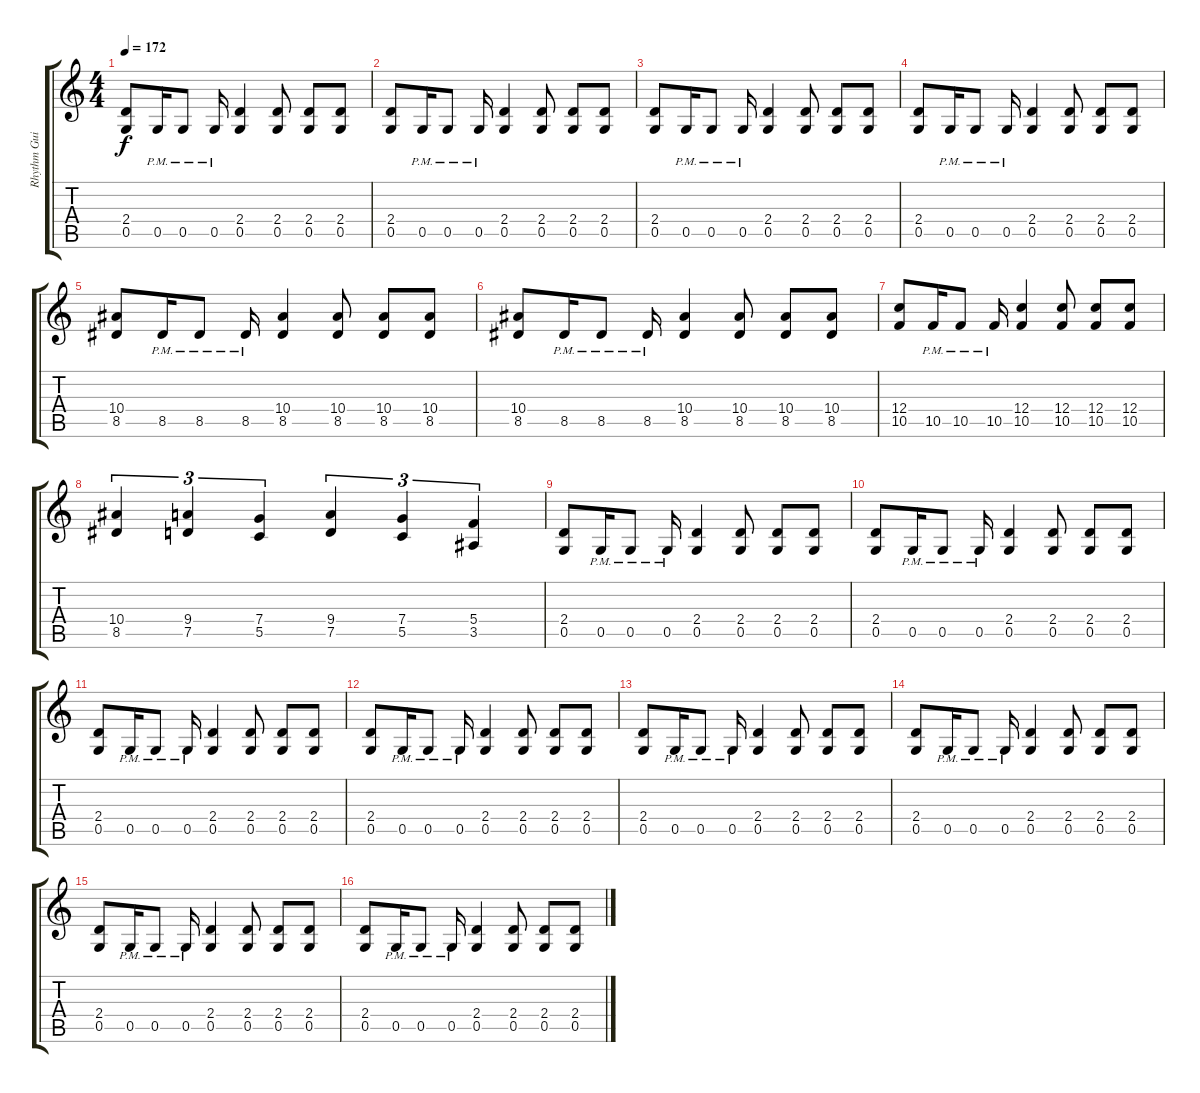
\track ("Rhythm Guitar 1" "Rhythm Gui") {instrument distortionguitar}
\staff {score tabs}
\tuning (D4 A3 F3 C3 G2 C2) {hide}
\ts (4 4)
\tempo 172
\clef g2
\ks c
(2.4 0.5).8{dy f} 0.5{pm}.16 0.5{pm}.8 0.5{pm}.16 (2.4 0.5).4 (2.4 0.5).8 (2.4 0.5).8 (2.4 0.5).8 |
(2.4 0.5).8 0.5{pm}.16 0.5{pm}.8 0.5{pm}.16 (2.4 0.5).4 (2.4 0.5).8 (2.4 0.5).8 (2.4 0.5).8 |
(2.4 0.5).8 0.5{pm}.16 0.5{pm}.8 0.5{pm}.16 (2.4 0.5).4 (2.4 0.5).8 (2.4 0.5).8 (2.4 0.5).8 |
(2.4 0.5).8 0.5{pm}.16 0.5{pm}.8 0.5{pm}.16 (2.4 0.5).4 (2.4 0.5).8 (2.4 0.5).8 (2.4 0.5).8 |
(10.4 8.5).8 8.5{pm}.16 8.5{pm}.8 8.5{pm}.16 (10.4 8.5).4 (10.4 8.5).8 (10.4 8.5).8 (10.4 8.5).8 |
(10.4 8.5).8 8.5{pm}.16 8.5{pm}.8 8.5{pm}.16 (10.4 8.5).4 (10.4 8.5).8 (10.4 8.5).8 (10.4 8.5).8 |
(12.4 10.5).8 10.5{pm}.16 10.5{pm}.8 10.5{pm}.16 (12.4 10.5).4 (12.4 10.5).8 (12.4 10.5).8 (12.4 10.5).8 |
(10.4 8.5).4{tu (3 2)} (9.4 7.5).4{tu (3 2)} (7.4 5.5).4{tu (3 2)} (9.4 7.5).4{tu (3 2)} (7.4 5.5).4{tu (3 2)} (5.4 3.5).4{tu (3 2)} |
(2.4 0.5).8 0.5{pm}.16 0.5{pm}.8 0.5{pm}.16 (2.4 0.5).4 (2.4 0.5).8 (2.4 0.5).8 (2.4 0.5).8 |
(2.4 0.5).8 0.5{pm}.16 0.5{pm}.8 0.5{pm}.16 (2.4 0.5).4 (2.4 0.5).8 (2.4 0.5).8 (2.4 0.5).8 |
(2.4 0.5).8 0.5{pm}.16 0.5{pm}.8 0.5{pm}.16 (2.4 0.5).4 (2.4 0.5).8 (2.4 0.5).8 (2.4 0.5).8 |
(2.4 0.5).8 0.5{pm}.16 0.5{pm}.8 0.5{pm}.16 (2.4 0.5).4 (2.4 0.5).8 (2.4 0.5).8 (2.4 0.5).8 |
(2.4 0.5).8 0.5{pm}.16 0.5{pm}.8 0.5{pm}.16 (2.4 0.5).4 (2.4 0.5).8 (2.4 0.5).8 (2.4 0.5).8 |
(2.4 0.5).8 0.5{pm}.16 0.5{pm}.8 0.5{pm}.16 (2.4 0.5).4 (2.4 0.5).8 (2.4 0.5).8 (2.4 0.5).8 |
(2.4 0.5).8 0.5{pm}.16 0.5{pm}.8 0.5{pm}.16 (2.4 0.5).4 (2.4 0.5).8 (2.4 0.5).8 (2.4 0.5).8 |
(2.4 0.5).8 0.5{pm}.16 0.5{pm}.8 0.5{pm}.16 (2.4 0.5).4 (2.4 0.5).8 (2.4 0.5).8 (2.4 0.5).8
